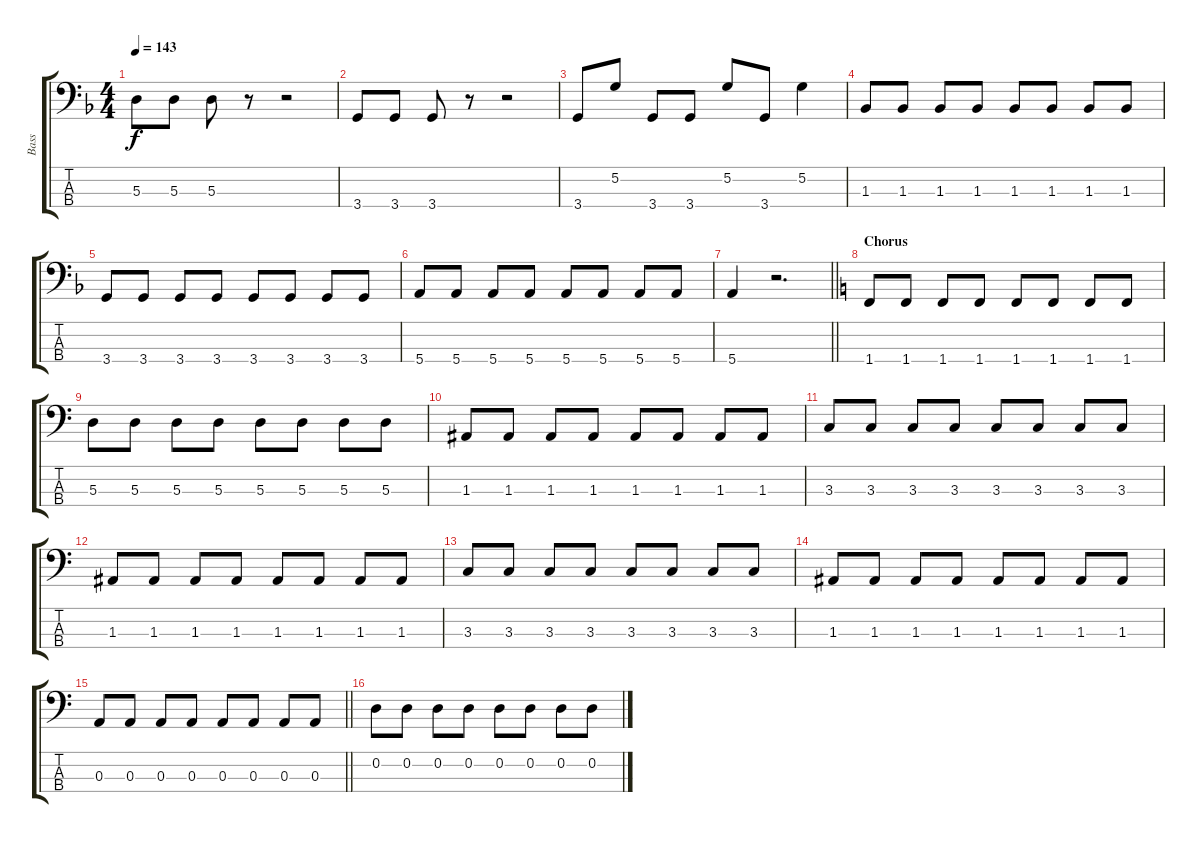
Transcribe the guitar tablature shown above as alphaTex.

\track ("Bass" "Bass") {instrument electricbassfinger}
\staff {score tabs}
\tuning (G2 D2 A1 E1) {hide}
\ts (4 4)
\tempo 143
\clef f4
\ks f
5.3.8{dy f} 5.3.8 5.3.8 r.8 r.2 |
3.4.8 3.4.8 3.4.8 r.8 r.2 |
3.4.8 5.2.8 3.4.8 3.4.8 5.2.8 3.4.8 5.2.4 |
1.3.8 1.3.8 1.3.8 1.3.8 1.3.8 1.3.8 1.3.8 1.3.8 |
3.4.8 3.4.8 3.4.8 3.4.8 3.4.8 3.4.8 3.4.8 3.4.8 |
5.4.8 5.4.8 5.4.8 5.4.8 5.4.8 5.4.8 5.4.8 5.4.8 |
\barLineRight lightlight
5.4.4 r.2{d} |
\section ("" "Chorus")
\ks c
1.4.8 1.4.8 1.4.8 1.4.8 1.4.8 1.4.8 1.4.8 1.4.8 |
5.3.8 5.3.8 5.3.8 5.3.8 5.3.8 5.3.8 5.3.8 5.3.8 |
1.3.8 1.3.8 1.3.8 1.3.8 1.3.8 1.3.8 1.3.8 1.3.8 |
3.3.8 3.3.8 3.3.8 3.3.8 3.3.8 3.3.8 3.3.8 3.3.8 |
1.3.8 1.3.8 1.3.8 1.3.8 1.3.8 1.3.8 1.3.8 1.3.8 |
3.3.8 3.3.8 3.3.8 3.3.8 3.3.8 3.3.8 3.3.8 3.3.8 |
1.3.8 1.3.8 1.3.8 1.3.8 1.3.8 1.3.8 1.3.8 1.3.8 |
\barLineRight lightlight
0.3.8 0.3.8 0.3.8 0.3.8 0.3.8 0.3.8 0.3.8 0.3.8 |
0.2.8 0.2.8 0.2.8 0.2.8 0.2.8 0.2.8 0.2.8 0.2.8
